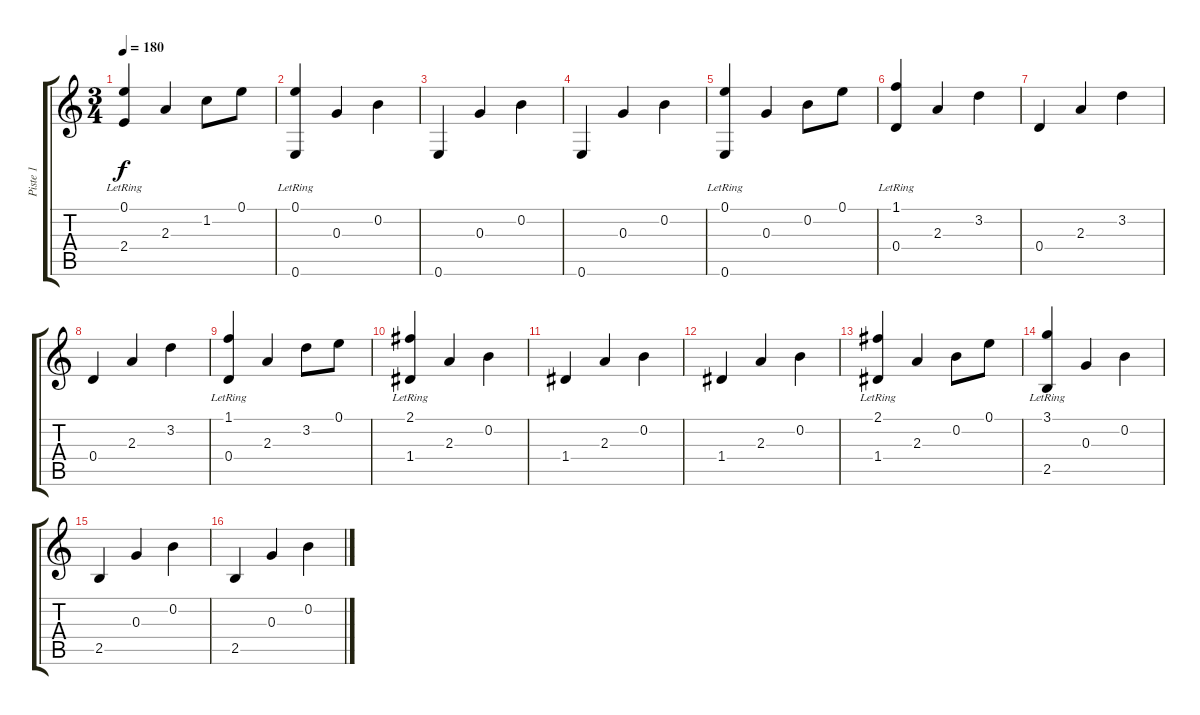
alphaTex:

\track ("Piste 1" "Piste 1") {instrument acousticguitarnylon}
\staff {score tabs}
\tuning (E4 B3 G3 D3 A2 E2) {hide}
\ts (3 4)
\tempo 180
\clef g2
\ks c
(0.1{lr} 2.4).4{dy f} 2.3.4 1.2.8 0.1.8 |
(0.1{lr} 0.6).4 0.3.4 0.2.4 |
0.6.4 0.3.4 0.2.4 |
0.6.4 0.3.4 0.2.4 |
(0.1{lr} 0.6).4 0.3.4 0.2.8 0.1.8 |
(1.1{lr} 0.4).4 2.3.4 3.2.4 |
0.4.4 2.3.4 3.2.4 |
0.4.4 2.3.4 3.2.4 |
(1.1{lr} 0.4).4 2.3.4 3.2.8 0.1.8 |
(2.1{lr} 1.4).4 2.3.4 0.2.4 |
1.4.4 2.3.4 0.2.4 |
1.4.4 2.3.4 0.2.4 |
(2.1{lr} 1.4).4 2.3.4 0.2.8 0.1.8 |
(3.1{lr} 2.5).4 0.3.4 0.2.4 |
2.5.4 0.3.4 0.2.4 |
2.5.4 0.3.4 0.2.4
